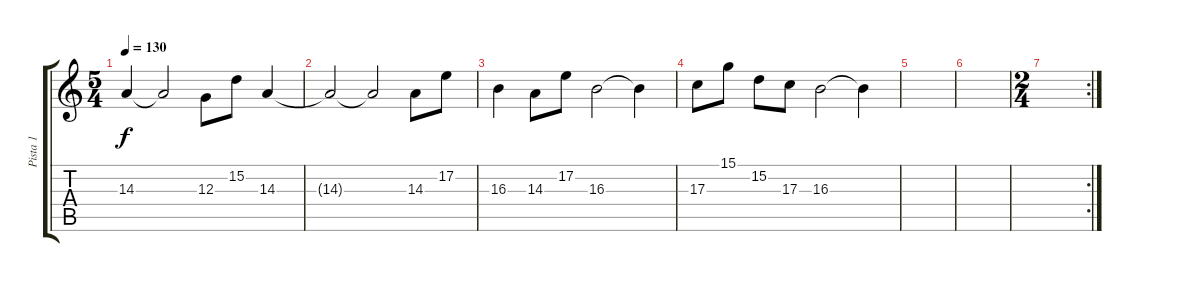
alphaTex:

\track ("Pista 1" "Pista 1") {instrument acousticgrandpiano}
\staff {score tabs}
\tuning (E4 B3 G3 D3 A2 E2) {hide}
\ts (5 4)
\tempo 130
\clef g2
\ks c
14.3.4{dy f} 14.3{t}.2 12.3.8{instrument stringensemble1} 15.2.8 14.3.4 |
14.3{t}.2 14.3{t}.2 14.3.8{instrument acousticgrandpiano} 17.2.8 |
16.3.4 14.3.8 17.2.8 16.3.2 16.3{t}.4 |
17.3.8{instrument stringensemble1} 15.1.8 15.2.8 17.3.8 16.3.2 16.3{t}.4 |
|
|
\rc 2
\ts (2 4)
